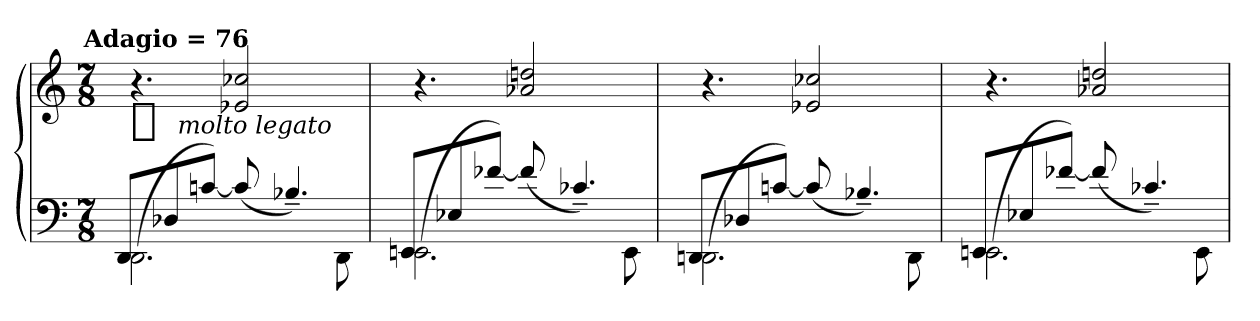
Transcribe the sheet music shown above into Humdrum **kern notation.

**kern	**kern	**dynam
*part1	*part1	*part1
*staff2	*staff1	*staff1/2
*clefF4	*clefG2	*
*k[]	*k[]	*
!!LO:TX:omd:t=Adagio = 76
*M7/8	*M7/8	*
*MM38	*MM38	*
=1	=1	=1
*^	*	*
!	!	!	!LO:DY:b:t=%s molto legato
(<2.DD\	8DD/L	4.r	p
.	8D-X/	.	.
.	[8cn/J)	.	.
.	(<8c/]	2e-X/ 2cc-X/	.
.	4.B-X~/)	.	.
8DD\	.	.	.
=2	=2	=2	=2
(<2.EEn\	8EE/L	4.r	.
.	8E-X/	.	.
.	[8f-X/J)	.	.
.	(<8f-/]	2a-X/ 2ddn/	.
.	4.c-X~/)	.	.
8EE\	.	.	.
=3	=3	=3	=3
(<2.DD\	8DDn/L	4.r	.
.	8D-X/	.	.
.	[8cn/J)	.	.
.	(<8c/]	2e-X/ 2cc-X/	.
.	4.B-X~/)	.	.
8DD\	.	.	.
!!LO:LB:g=z
=4	=4	=4	=4
(<2.EE\	8EEn/L	4.r	.
.	8E-X/	.	.
.	[8f-X/J)	.	.
.	(<8f-/]	2a-X/ 2ddn/	.
.	4.c-X~/)	.	.
8EE\	.	.	.
*v	*v	*	*
=	=	=
*-	*-	*-
